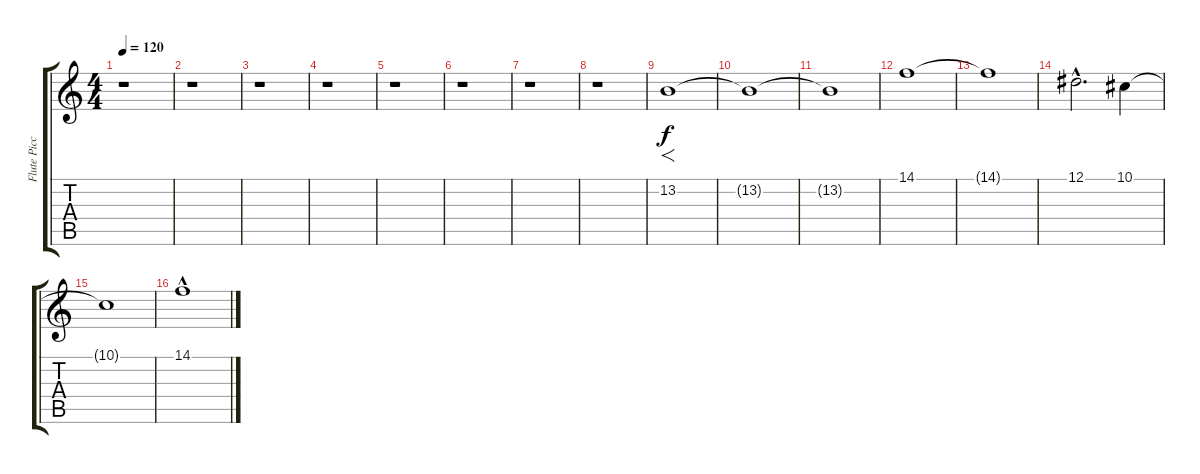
\track ("Flute Piccolo" "Flute Picc") {instrument piccolo}
\staff {score tabs}
\tuning (Eb4 Bb3 Gb3 Db3 Ab2 Eb2) {hide}
\ts (4 4)
\tempo 120
\clef g2
\ks c
r.1{dy f} |
r.1 |
r.1 |
r.1 |
r.1 |
r.1 |
r.1 |
r.1 |
13.2.1{f} |
13.2{t}.1 |
13.2{t}.1 |
14.1.1 |
14.1{t}.1 |
12.1{hac}.2{d} 10.1.4 |
10.1{t}.1 |
14.1{hac}.1
